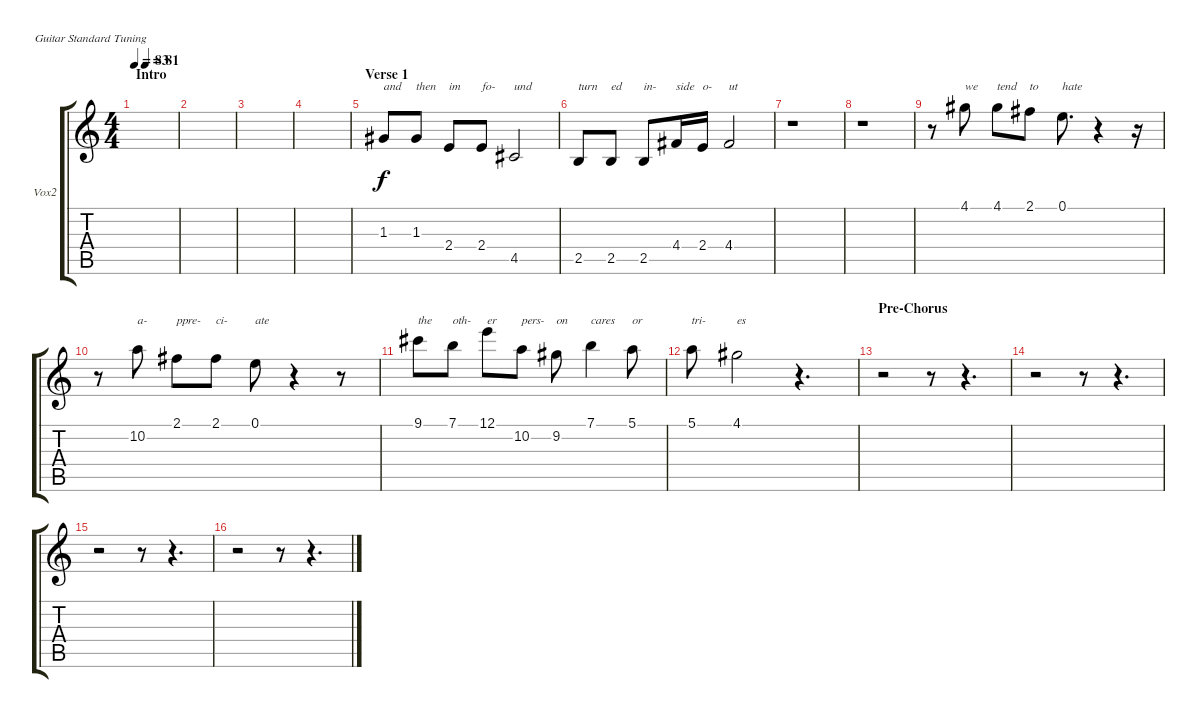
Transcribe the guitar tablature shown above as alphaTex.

\bracketExtendMode groupsimilarinstruments
\firstSystemTrackNameOrientation horizontal
\otherSystemsTrackNameOrientation horizontal
\track ("Vocals 2" "Vox2") {instrument electricguitarclean}
\staff {score tabs}
\tuning (E4 B3 G3 D3 A2 E2)
\ts (4 4)
\section ("" "Intro")
\tempo 83
\tempo (81 0.25)
\clef g2
\scale
0.487395
\ks c
|
\scale
0.256303 |
\scale
0.256303 |
\scale
0.333333 |
\section ("" "Verse 1")
\scale
0.333333 1.3.8{txt "and"} 1.3.8{txt "then"} 2.4.8{txt "im"} 2.4.8{txt "fo-"} 4.5.2{txt "und"} |
\scale
0.333333 2.5.8{txt "turn"} 2.5.8{txt "ed"} 2.5.8{txt "in-"} 4.4.16{txt "side"} 2.4.16{txt "o-"} 4.4.2{txt "ut"} |
\scale
0.333333 r.1 |
\scale
0.333333 r.1 |
\scale
0.333333 r.8 4.1.8{txt "we"} 4.1.8{txt "tend"} 2.1.8{txt "to"} 0.1.8{d txt "hate"} r.4 r.16 |
\scale
0.333333 r.8 10.2.8{txt "a-"} 2.1.8{txt "ppre-"} 2.1.8{txt "ci-"} 0.1.8{txt "ate"} r.4 r.8 |
\scale
0.333333 9.1.8{txt "the"} 7.1.8{txt "oth-"} 12.1.8{txt "er"} 10.2.8{txt "pers-"} 9.2.8{txt "on"} 7.1.4{txt "cares"} 5.1.8{txt "or"} |
\scale
0.333333 5.1.8{txt "tri-"} 4.1.2{txt "es"} r.4{d} |
\section ("" "Pre-Chorus")
\scale
0.333333 r.2 r.8 r.4{d} |
\scale
0.333333 r.2 r.8 r.4{d} |
\scale
0.333333 r.2 r.8 r.4{d} |
\scale
0.333333 r.2 r.8 r.4{d}
